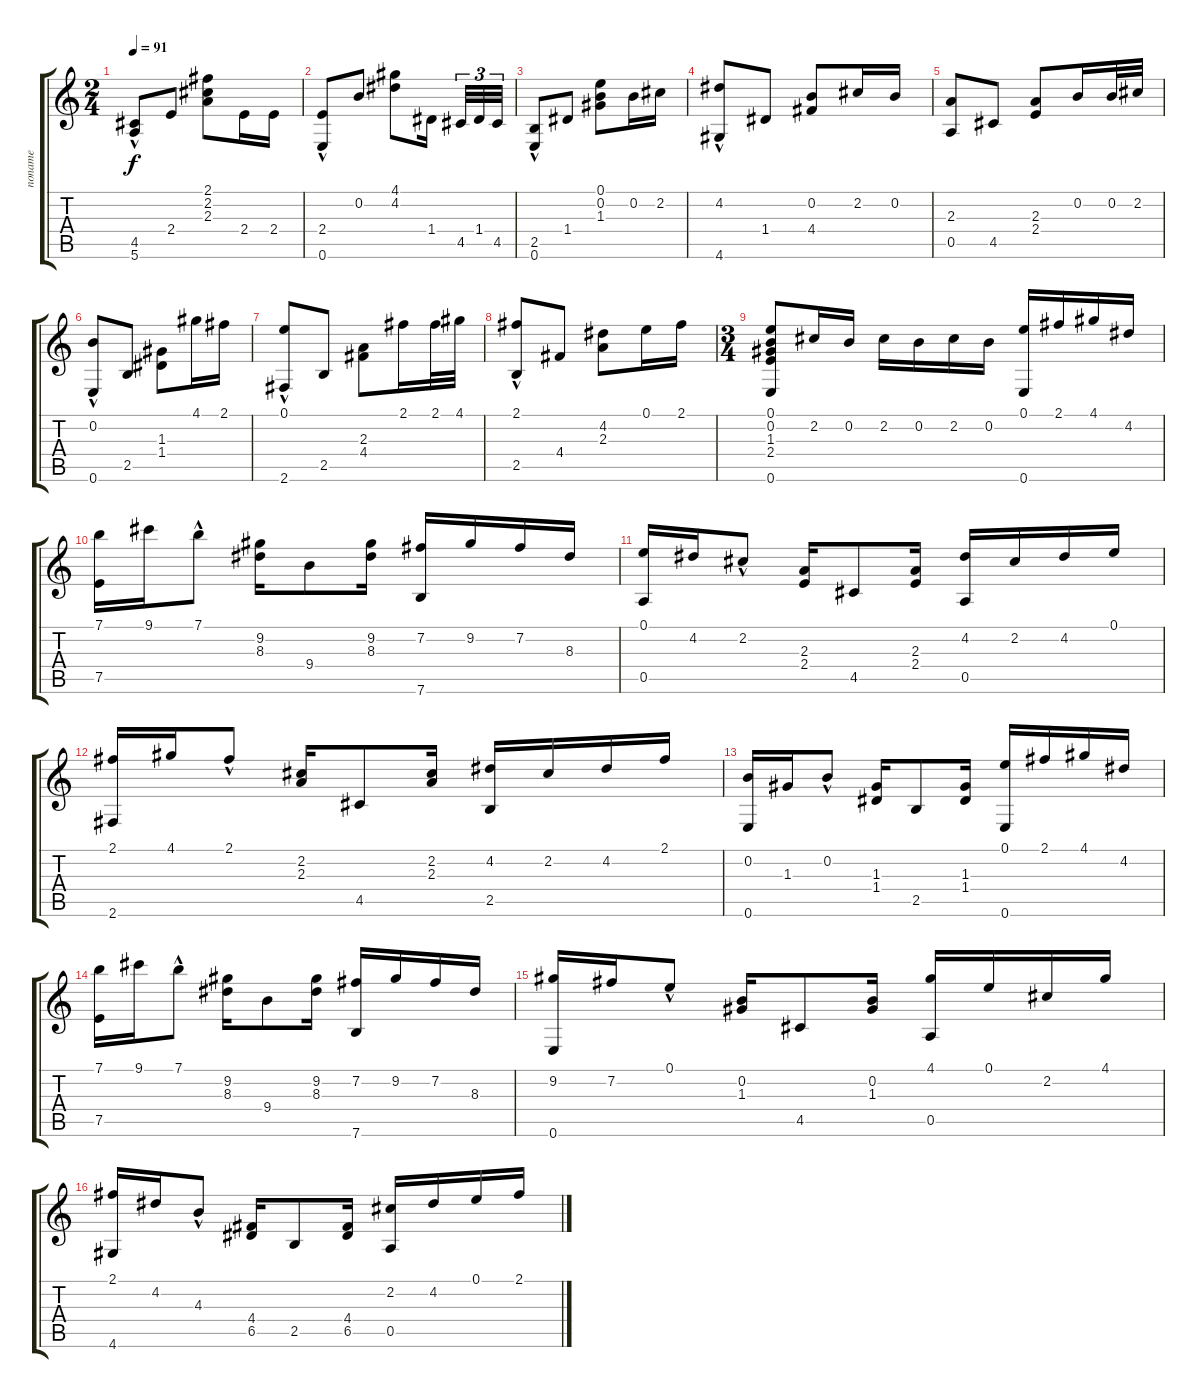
\track ("noname" "noname") {instrument acousticguitarnylon}
\staff {score tabs}
\tuning (E4 B3 G3 D3 A2 E2) {hide}
\ts (2 4)
\tempo 91
\clef g2
\ks c
(4.5{hac} 5.6).8{dy f} 2.4.8 (2.1 2.2 2.3).8 2.4.16 2.4.16 |
(2.4{hac} 0.6).8 0.2.8 (4.1 4.2).8 1.4.16 4.5.32{tu (3 2)} 1.4.32{tu (3 2)} 4.5.32{tu (3 2)} |
(2.5{hac} 0.6).8 1.4.8 (0.1 0.2 1.3).8 0.2.16 2.2.16 |
(4.2{hac} 4.6).8 1.4.8 (0.2 4.4).8 2.2.16 0.2.16 |
(2.3 0.5).8 4.5.8 (2.3 2.4).8 0.2.16 0.2.32 2.2.32 |
(0.2{hac} 0.6).8 2.5.8 (1.3 1.4).8 4.1.16 2.1.16 |
(0.1{hac} 2.6).8 2.5.8 (2.3 4.4).8 2.1.16 2.1.32 4.1.32 |
(2.1{hac} 2.5).8 4.4.8 (4.2 2.3).8 0.1.16 2.1.16 |
\ts (3 4)
(0.1 0.2 1.3 2.4 0.6).8 2.2.16 0.2.16 2.2.16 0.2.16 2.2.16 0.2.16 (0.1 0.6).16 2.1.16 4.1.16 4.2.16 |
(7.1 7.5).16 9.1.16 7.1{hac}.8 (9.2 8.3).16 9.4.8 (9.2 8.3).16 (7.2 7.6).16 9.2.16 7.2.16 8.3.16 |
(0.1 0.5).16 4.2.16 2.2{hac}.8 (2.3 2.4).16 4.5.8 (2.3 2.4).16 (4.2 0.5).16 2.2.16 4.2.16 0.1.16 |
(2.1 2.6).16 4.1.16 2.1{hac}.8 (2.2 2.3).16 4.5.8 (2.2 2.3).16 (4.2 2.5).16 2.2.16 4.2.16 2.1.16 |
(0.2 0.6).16 1.3.16 0.2{hac}.8 (1.3 1.4).16 2.5.8 (1.3 1.4).16 (0.1 0.6).16 2.1.16 4.1.16 4.2.16 |
(7.1 7.5).16 9.1.16 7.1{hac}.8 (9.2 8.3).16 9.4.8 (9.2 8.3).16 (7.2 7.6).16 9.2.16 7.2.16 8.3.16 |
(9.2 0.6).16 7.2.16 0.1{hac}.8 (0.2 1.3).16 4.5.8 (0.2 1.3).16 (4.1 0.5).16 0.1.16 2.2.16 4.1.16 |
(2.1 4.6).16 4.2.16 4.3{hac}.8 (4.4 6.5).16 2.5.8 (4.4 6.5).16 (2.2 0.5).16 4.2.16 0.1.16 2.1.16
